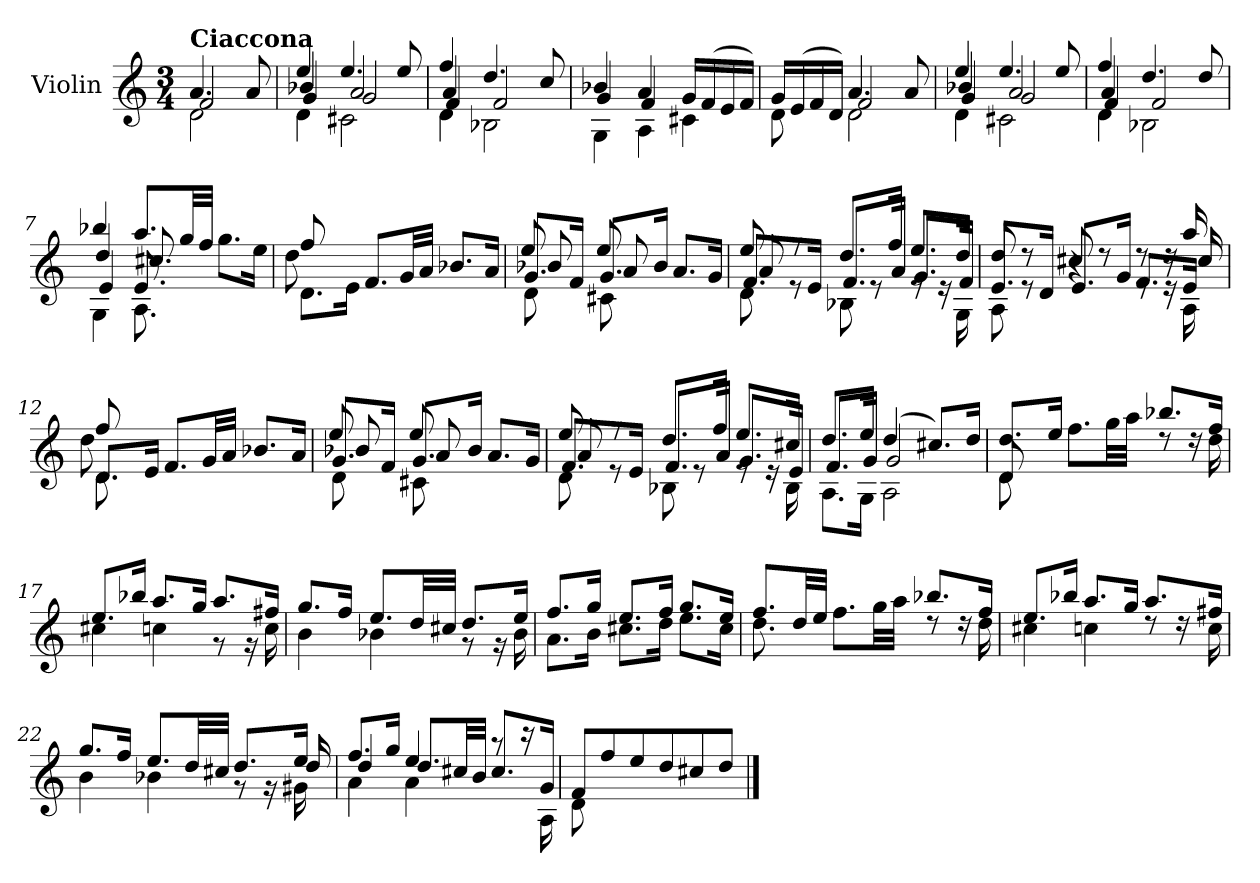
**kern
*part1
*staff1
*I"Violin
*I'Vln.
*clefG2
*k[]
*M3/4
=
*^
*	*^
!LO:TX:a:B:t=Ciaccona	!	!
4.a/	2d\	2f/
8a/	.	.
=1	=1	=1
*	*	*^
4ee/	4b-X/	4g/	4d\
4.ee/	2a/	2g/	2c#X\
8ee/	.	.	.
=2	=2	=2	=2
4ff/	4d\	4a/	4f/
4.dd/	2B-X\	2f/	2rddyy
8cc/	.	.	.
*	*	*v	*v
=3	=3	=3
4b-X/	4G\	4g/
4a/	4A\	4f/
16g/LL	4c#X\	4ryy
(>16f/	.	.
16e/	.	.
16f/JJ)	.	.
=4	=4	=4
16g/LL	8d\	4ryy
(>16e/	.	.
16f/	8ryy	.
16d/JJ)	.	.
4.a/	2d\	2f/
8a/	.	.
=5	=5	=5
*	*	*^
4ee/	4b-X/	4g/	4d\
4.ee/	2a/	2g/	2c#X\
8ee/	.	.	.
=6	=6	=6	=6
4ff/	4d\	4a/	4f/
4.dd/	2B-X\	2f/	2rddyy
8dd/	.	.	.
=7	=7	=7	=7
4bb-X/	4G\	4dd/	4e/
8.aa/L	8.A\	8.cc#X/	8.e/
32gg/LL	16ryy	16ryy	16ryy
32ff/JJJ	.	.	.
8.gg\L	4ryy	4ryy	4ryy
16ee\Jk	.	.	.
*	*	*v	*v
=8	=8	=8
8.d\L	8ff/	8dd\
.	16ryy	16ryy
16e\Jk	16ryy	16ryy
8.f/L	4ryy	4ryy
32g/LL	.	.
32a/JJJ	.	.
8.b-X/L	4ryy	4ryy
16a/Jk	.	.
=9	=9	=9
*	*	*^
8.g/L	8ee/	8b-X/	8d\
.	8ryy	8ryy	8ryy
16f/Jk	.	.	.
8.g/L	8ee/	8a/	8c#X\
.	8ryy	8ryy	8ryy
16b-/Jk	.	.	.
8.a/L	4ryy	4ryy	4ryy
16g/Jk	.	.	.
=10	=10	=10	=10
8ee/	8d\	8.f/L	8a/
8rff	8re	.	8ryy
.	.	16e/Jk	.
8.dd/L	8B-X\	8.f/L	4ryy
.	8re	.	.
16ff/Jk	.	16a/Jk	.
8.ee/L	8re	8.g/L	4ryy
.	16re	.	.
16dd/Jk	16G\	16f/Jk	.
=11	=11	=11	=11
8dd/	8A\	8.e/L	2ryy
8rdd	8re	.	.
.	.	16d/Jk	.
8cc#X/	4r	8.e/L	.
8rdd	.	.	.
.	.	16g/Jk	.
8rdd	8re	8.f/L	8.ryy
16rdd	16re	.	.
16aa/	16A\	16e/Jk	16cc#/
=12	=12	=12	=12
8.d/L	8ff/	8dd\	8.d\
.	16ryy	16ryy	.
16e/Jk	16raayy	16reyy	16ryy
8.f/L	4ryy	4ryy	4ryy
32g/LL	.	.	.
32a/JJJ	.	.	.
8.b-X/L	4ryy	4ryy	4ryy
16a/Jk	.	.	.
=13	=13	=13	=13
8.g/L	8ee/	8b-X/	8d\
.	8ryy	8ryy	8ryy
16f/Jk	.	.	.
8.g/L	8ee/	8a/	8c#X\
.	8ryy	8ryy	8ryy
16b-/Jk	.	.	.
8.a/L	4ryy	4ryy	4ryy
16g/Jk	.	.	.
=14	=14	=14	=14
8ee/	8d\	8.f/L	8a/
8rff	8re	.	8ryy
.	.	16e/Jk	.
8.dd/L	8B-X\	8.f/L	4ryy
.	8re	.	.
16ff/Jk	.	16a/Jk	.
8.ee/L	8re	8.g/L	4ryy
.	16re	.	.
16cc#X/Jk	16B-\	16e/Jk	.
*	*	*v	*v
=15	=15	=15
8.dd/L	8.A\L	8.f/L
16ee/Jk	16G\Jk	16g/Jk
(>4dd/	2A\	2g/
8.cc#X/L)	.	.
16dd/Jk	.	.
=16	=16	=16
8.dd/L	8d\	8d/
.	8ryy	8ryy
16ee/Jk	.	.
8.ff\L	4ryy	4ryy
32gg\LL	.	.
32aa\JJJ	.	.
8.bb-X/L	8rdd	4ryy
.	16rdd	.
16ff/Jk	16dd\	.
*	*v	*v
=17	=17
8.ee/L	4cc#X\
16bb-X/Jk	.
8.aa/L	4ccn\
16gg/Jk	.
8.aa/L	8r
.	16r
16ff#X/Jk	16cc\
=18	=18
8.gg/L	4b\
16ff/Jk	.
8.ee/L	4b-X\
32dd/LL	.
32cc#X/JJJ	.
8.dd/L	8r
.	16r
16ee/Jk	16b-\
=19	=19
8.ff/L	8.a\L
16gg/Jk	16b\Jk
8.ee/L	8.cc#X\L
16ff/Jk	16dd\Jk
8.gg/L	8.ee\L
16ee/Jk	16cc#\Jk
=20	=20
8.ff/L	8.dd\
32dd/LL	16ryy
32ee/JJJ	.
8.ff\L	4ryy
32gg\LL	.
32aa\JJJ	.
8.bb-X/L	8rdd
.	16rdd
16ff/Jk	16dd\
=21	=21
8.ee/L	4cc#X\
16bb-X/Jk	.
8.aa/L	4ccn\
16gg/Jk	.
8.aa/L	8rdd
.	16rdd
16ff#X/Jk	16cc\
=22	=22
*	*^
8.gg/L	4b\	2ryy
16ff/Jk	.	.
8.ee/L	4b-X\	.
32dd/LL	.	.
32cc#X/JJJ	.	.
8.dd/L	8r	8ryy
.	16r	16ryy
16ee/Jk	16g#X\	16dd/
=23	=23	=23
8.ff/L	4a\	4dd/
16gg/Jk	.	.
4ee/	4a\	8.dd/L
.	.	32cc#X/LL
.	.	32b/JJJ
4ryy	8r	8.cc#/L
.	16r	.
.	16A\	16g/Jk
*	*v	*v
=24	=24
8f/L	8d\
8ff/	8ryy
8ee/	4ryy
8dd/	.
8cc#X/	4ryy
8dd/J	.
*v	*v
==
*-
